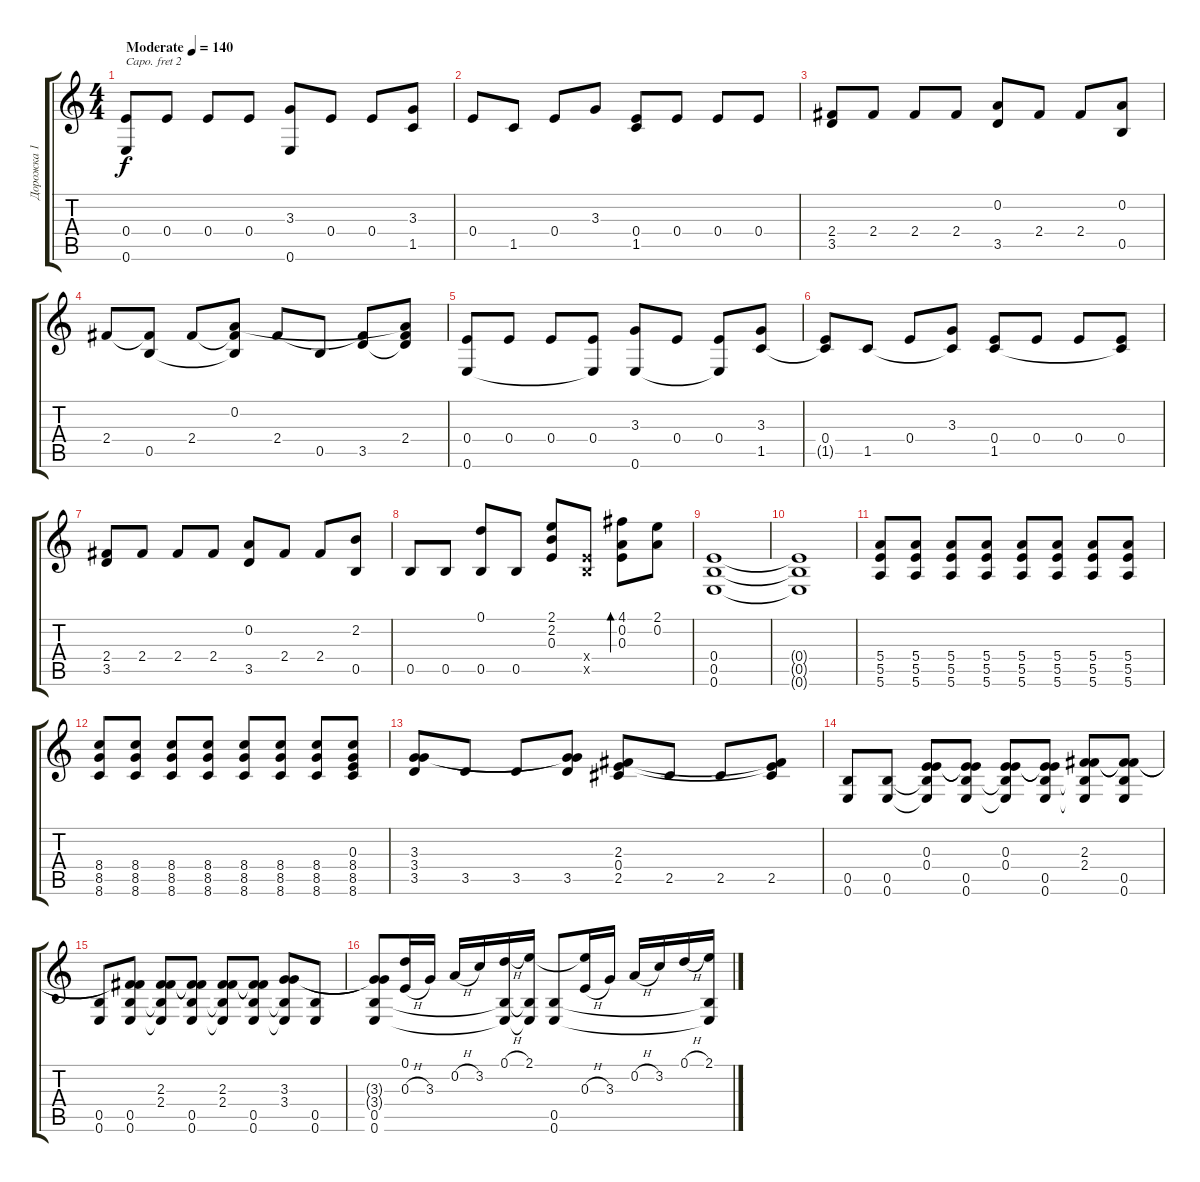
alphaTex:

\track ("Дорожка 1" "Дорожка 1") {instrument acousticguitarsteel}
\staff {score tabs}
\capo 2
\tuning (C4 G3 D3 D3 A2 D2) {hide}
\ts (4 4)
\tempo (140 "Moderate")
\clef g2
\ks c
(0.4 0.6).8{dy f instrument acousticguitarsteel} 0.4.8 0.4.8 0.4.8 (3.3 0.6).8 0.4.8 0.4.8 (3.3 1.5).8 |
0.4.8 1.5.8 0.4.8 3.3.8 (0.4 1.5).8 0.4.8 0.4.8 0.4.8 |
(2.4 3.5).8 2.4.8 2.4.8 2.4.8 (0.2 3.5).8 2.4.8 2.4.8 (0.2 0.5).8 |
2.4.8 (2.4{t} 0.5).8 2.4.8 (0.2 2.4{t} 0.5{t}).8 2.4.8 0.5.8 (2.4{t} 3.5).8 (0.2{t} 2.4 3.5{t}).8 |
(0.4 0.6).8 0.4.8 0.4.8 (0.4 0.6{t}).8 (3.3 0.6).8 0.4.8 (0.4 0.6{t}).8 (3.3 1.5).8 |
(0.4 1.5{t}).8 1.5.8 0.4.8 (3.3 1.5{t}).8 (0.4 1.5).8 0.4.8 0.4.8 (0.4 1.5{t}).8 |
(2.4 3.5).8 2.4.8 2.4.8 2.4.8 (0.2 3.5).8 2.4.8 2.4.8 (2.2 0.5).8 |
0.5.8 0.5.8 (0.1 0.5).8 0.5.8 (2.1 2.2 0.3).8 (0.4{x} 0.5{x}).8 (4.1 0.2 0.3).8{bd 60} (2.1 0.2).8 |
(0.4 0.5 0.6).1 |
(0.4{t} 0.5{t} 0.6{t}).1 |
(5.4 5.5 5.6).8 (5.4 5.5 5.6).8 (5.4 5.5 5.6).8 (5.4 5.5 5.6).8 (5.4 5.5 5.6).8 (5.4 5.5 5.6).8 (5.4 5.5 5.6).8 (5.4 5.5 5.6).8 |
(8.4 8.5 8.6).8 (8.4 8.5 8.6).8 (8.4 8.5 8.6).8 (8.4 8.5 8.6).8 (8.4 8.5 8.6).8 (8.4 8.5 8.6).8 (8.4 8.5 8.6).8 (0.3 8.4 8.5 8.6).8 |
(3.3 3.4 3.5).8 3.5.8 3.5.8 (3.3{t} 3.4{t} 3.5).8 (2.3 0.4 2.5).8 2.5.8 2.5.8 (2.3{t} 0.4{t} 2.5).8 |
(0.5 0.6).8 (0.5 0.6).8 (0.3 0.4 0.5{t} 0.6{t}).8 (0.3{t} 0.4{t} 0.5 0.6).8 (0.3 0.4 0.5{t} 0.6{t}).8 (0.3{t} 0.4{t} 0.5 0.6).8 (2.3 2.4 0.5{t} 0.6{t}).8 (2.3{t} 2.4{t} 0.5 0.6).8 |
(0.5 0.6).8 (2.3{t} 2.4{t} 0.5 0.6).8 (2.3 2.4 0.5{t} 0.6{t}).8 (2.3{t} 2.4{t} 0.5 0.6).8 (2.3 2.4 0.5{t} 0.6{t}).8 (2.3{t} 2.4{t} 0.5 0.6).8 (3.3 3.4 0.5{t} 0.6{t}).8 (0.5 0.6).8 |
(3.3{t} 3.4{t} 0.5 0.6).8 (0.1 0.3{h}).16 3.3.16 0.2{h}.16 3.2.16 (0.1{h} 0.5{t} 0.6{t}).16 (2.1 0.5{t} 0.6{t}).16 (0.5 0.6).8 (2.1{t} 0.3{h}).16 3.3.16 0.2{h}.16 3.2.16 0.1{h}.16 (2.1 0.5{t} 0.6{t}).16
